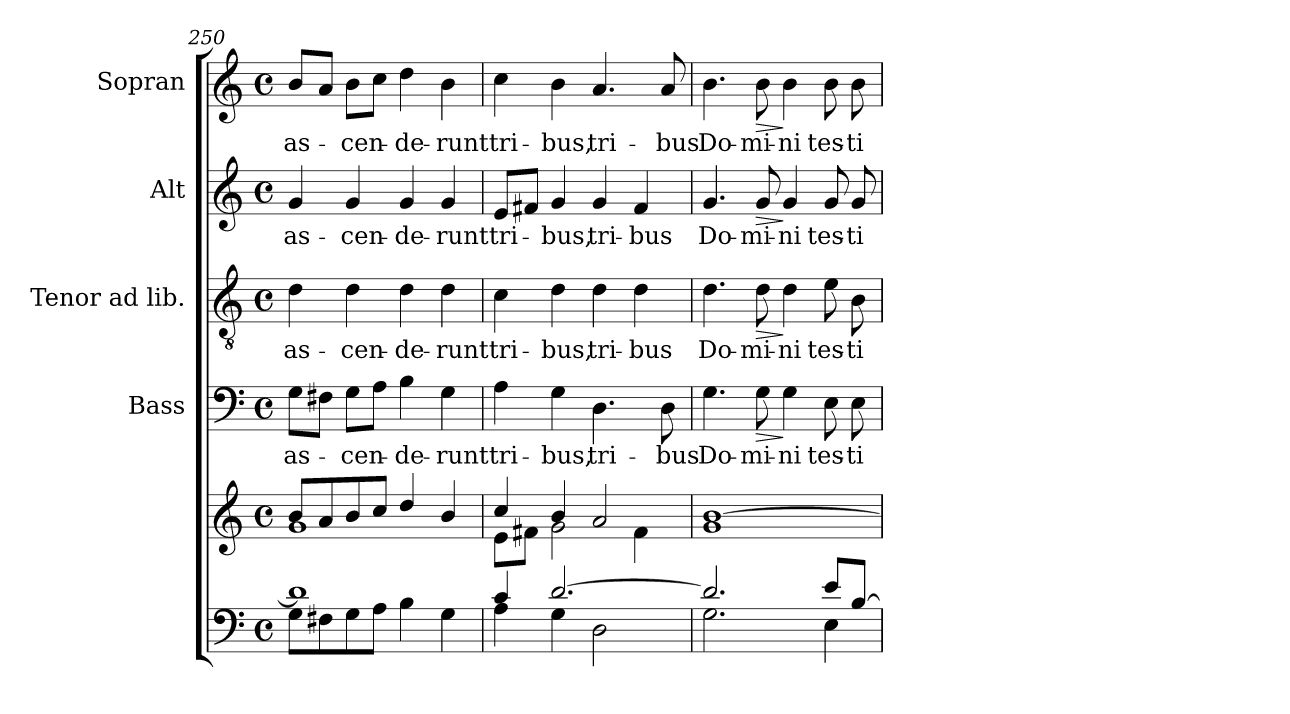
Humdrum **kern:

**kern	**kern	**kern	**text	**dynam	**kern	**text	**dynam	**kern	**text	**dynam	**kern	**text	**dynam
*part5	*part5	*part4	*part4	*part4	*part3	*part3	*part3	*part2	*part2	*part2	*part1	*part1	*part1
*staff6	*staff5	*staff4	*staff4	*staff4	*staff3	*staff3	*staff3	*staff2	*staff2	*staff2	*staff1	*staff1	*staff1
*	*	*I"Bass	*	*	*I"Tenor ad lib.	*	*	*I"Alt	*	*	*I"Sopran	*	*
*	*	*I'B.	*	*	*I'T.	*	*	*I'A.	*	*	*I'S.	*	*
*clefF4	*clefG2	*clefF4	*	*	*clefGv2	*	*	*clefG2	*	*	*clefG2	*	*
*k[]	*k[]	*k[]	*	*	*k[]	*	*	*k[]	*	*	*k[]	*	*
*C:	*C:	*C:	*	*	*C:	*	*	*C:	*	*	*C:	*	*
*M4/4	*M4/4	*M4/4	*	*	*M4/4	*	*	*M4/4	*	*	*M4/4	*	*
*met(c)	*met(c)	*met(c)	*	*	*met(c)	*	*	*met(c)	*	*	*met(c)	*	*
=250	=250	=250	=250	=250	=250	=250	=250	=250	=250	=250	=250	=250	=250
*^	*^	*	*	*	*	*	*	*	*	*	*	*	*
!	!	!	!	!	!LO:LY:b	!	!	!LO:LY:b	!	!	!LO:LY:b	!	!	!LO:LY:b	!
1d]	8G\L	8b/L	1g	8G\L	as-	.	4d\	as-	.	4g/	as-	.	8b/L	as-	.
.	8F#X\	8a/	.	8F#X\J	.	.	.	.	.	.	.	.	8a/J	.	.
!	!	!	!	!	!LO:LY:b	!	!	!LO:LY:b	!	!	!LO:LY:b	!	!	!LO:LY:b	!
.	8G\	8b/	.	8G\L	-cen-	.	4d\	-cen-	.	4g/	-cen-	.	8b\L	-cen-	.
.	8A\J	8cc/J	.	8A\J	.	.	.	.	.	.	.	.	8cc\J	.	.
!	!	!	!	!	!LO:LY:b	!	!	!LO:LY:b	!	!	!LO:LY:b	!	!	!LO:LY:b	!
.	4B\	4dd/	.	4B\	-de-	.	4d\	-de-	.	4g/	-de-	.	4dd\	-de-	.
!	!	!	!	!	!LO:LY:b	!	!	!LO:LY:b	!	!	!LO:LY:b	!	!	!LO:LY:b	!
.	4G\	4b/	.	4G\	-runt	.	4d\	-runt	.	4g/	-runt	.	4b\	-runt	.
=251	=251	=251	=251	=251	=251	=251	=251	=251	=251	=251	=251	=251	=251	=251	=251
!	!	!	!	!	!LO:LY:b	!	!	!LO:LY:b	!	!	!LO:LY:b	!	!	!LO:LY:b	!
4c/	4A\	4cc/	8e\L	4A\	tri-	.	4c\	tri-	.	8e/L	tri-	.	4cc\	tri-	.
.	.	.	8f#X\J	.	.	.	.	.	.	8f#X/J	.	.	.	.	.
!	!	!	!	!	!LO:LY:b	!	!	!LO:LY:b	!	!	!LO:LY:b	!	!	!LO:LY:b	!
[>2.d/	4G\	4b/	2g\	4G\	-bus,	.	4d\	-bus,	.	4g/	-bus,	.	4b\	-bus,	.
!	!	!	!	!	!LO:LY:b	!	!	!LO:LY:b	!	!	!LO:LY:b	!	!	!LO:LY:b	!
.	2D\	2a/	.	4.D\	tri-	.	4d\	tri-	.	4g/	tri-	.	4.a/	tri-	.
!	!	!	!	!	!	!	!	!LO:LY:b	!	!	!LO:LY:b	!	!	!	!
.	.	.	4f#\	.	.	.	4d\	-bus	.	4f#/	-bus	.	.	.	.
!	!	!	!	!	!LO:LY:b	!	!	!	!	!	!	!	!	!LO:LY:b	!
.	.	.	.	8D\	-bus	.	.	.	.	.	.	.	8a/	-bus	.
!!LO:PB:g=z
=252	=252	=252	=252	=252	=252	=252	=252	=252	=252	=252	=252	=252	=252	=252	=252
!	!	!	!	!	!LO:LY:b	!	!	!LO:LY:b	!	!	!LO:LY:b	!	!	!LO:LY:b	!
2.d/]	2.G\	[>1b	1g	4.G\	Do-	.	4.d\	Do-	.	4.g/	Do-	.	4.b\	Do-	.
!	!	!	!	!	!LO:LY:b	!LO:HP:b	!	!LO:LY:b	!LO:HP:b	!	!LO:LY:b	!LO:HP:b	!	!LO:LY:b	!LO:HP:b
.	.	.	.	8G\	-mi-	>	8d\	-mi-	>	8g/	-mi-	>	8b\	-mi-	>
!	!	!	!	!	!LO:LY:b	!	!	!LO:LY:b	!	!	!LO:LY:b	!	!	!LO:LY:b	!
.	.	.	.	4G\	-ni	]	4d\	-ni	]	4g/	-ni	]	4b\	-ni	]
!	!	!	!	!	!LO:LY:b	!	!	!LO:LY:b	!	!	!LO:LY:b	!	!	!LO:LY:b	!
8e/L	4E\	.	.	8E\	tes-	.	8e\	tes-	.	8g/	tes-	.	8b\	tes-	.
!	!	!	!	!	!LO:LY:b	!	!	!LO:LY:b	!	!	!LO:LY:b	!	!	!LO:LY:b	!
[>8B/J	.	.	.	8E\	-ti-	.	8B\	-ti-	.	8g/	-ti-	.	8b\	-ti-	.
*v	*v	*	*	*	*	*	*	*	*	*	*	*	*	*	*
*	*v	*v	*	*	*	*	*	*	*	*	*	*	*	*
=	=	=	=	=	=	=	=	=	=	=	=	=	=
*-	*-	*-	*-	*-	*-	*-	*-	*-	*-	*-	*-	*-	*-
